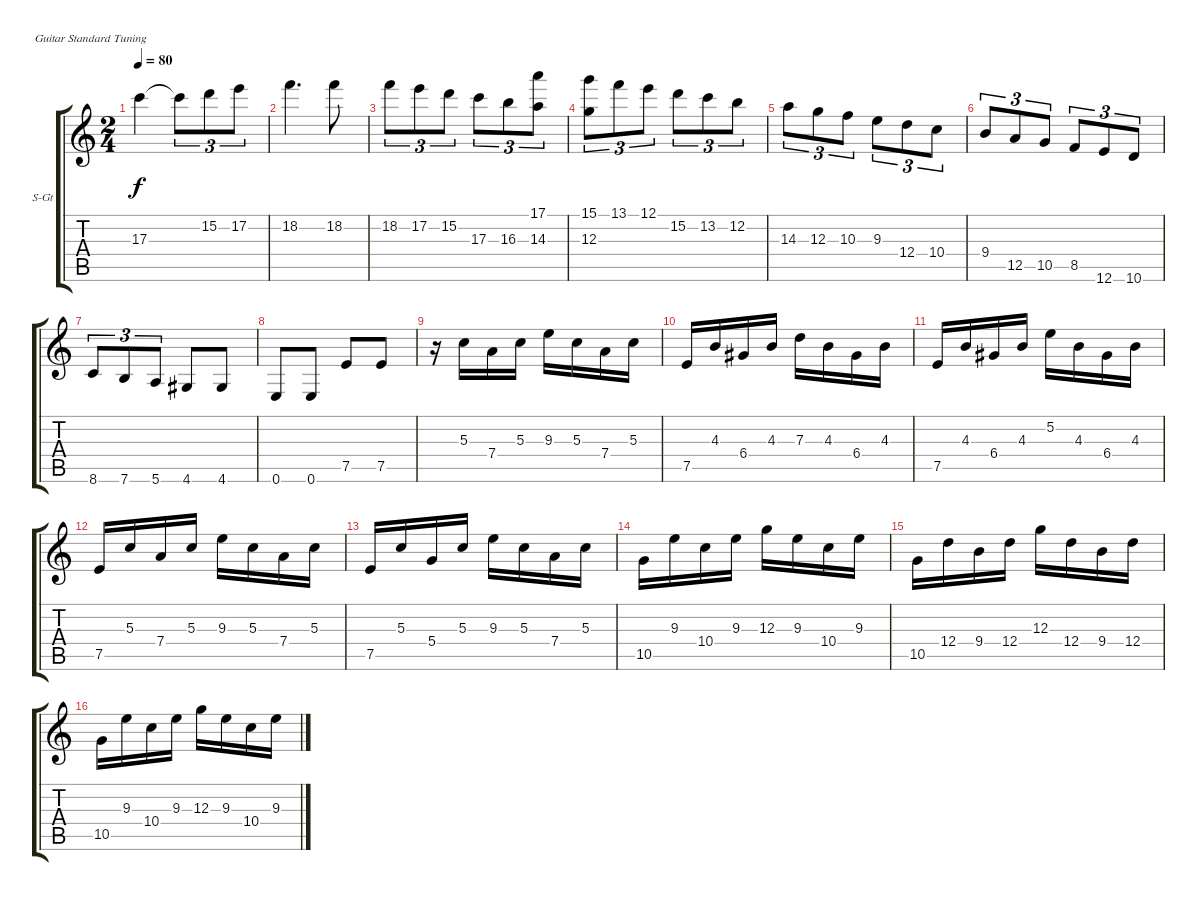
\bracketExtendMode groupsimilarinstruments
\firstSystemTrackNameOrientation horizontal
\otherSystemsTrackNameOrientation horizontal
\track ("Piste 1" "S-Gt") {instrument acousticguitarsteel}
\staff {score tabs}
\tuning (E4 B3 G3 D3 A2 E2)
\ts (2 4)
\tempo 80
\clef g2
\ks c
17.3.4{dy f} 17.3{t}.8{tu (3 2)} 15.2.8{tu (3 2)} 17.2.8{tu (3 2)} |
18.2.4{d} 18.2.8 |
18.2.8{tu (3 2)} 17.2.8{tu (3 2)} 15.2.8{tu (3 2)} 17.3.8{tu (3 2)} 16.3.8{tu (3 2)} (17.1 14.3).8{tu (3 2)} |
(15.1 12.3).8{tu (3 2)} 13.1.8{tu (3 2)} 12.1.8{tu (3 2)} 15.2.8{tu (3 2)} 13.2.8{tu (3 2)} 12.2.8{tu (3 2)} |
14.3.8{tu (3 2)} 12.3.8{tu (3 2)} 10.3.8{tu (3 2)} 9.3.8{tu (3 2)} 12.4.8{tu (3 2)} 10.4.8{tu (3 2)} |
9.4.8{tu (3 2)} 12.5.8{tu (3 2)} 10.5.8{tu (3 2)} 8.5.8{tu (3 2)} 12.6.8{tu (3 2)} 10.6.8{tu (3 2)} |
8.6.8{tu (3 2)} 7.6.8{tu (3 2)} 5.6.8{tu (3 2)} 4.6.8 4.6.8 |
0.6.8 0.6.8 7.5.8 7.5.8 |
\ks aminor
r.16 5.3.16 7.4.16 5.3.16 9.3.16 5.3.16 7.4.16 5.3.16 |
7.5.16 4.3.16 6.4.16 4.3.16 7.3.16 4.3.16 6.4.16 4.3.16 |
7.5.16 4.3.16 6.4.16 4.3.16 5.2.16 4.3.16 6.4.16 4.3.16 |
7.5.16 5.3.16 7.4.16 5.3.16 9.3.16 5.3.16 7.4.16 5.3.16 |
7.5.16 5.3.16 5.4.16 5.3.16 9.3.16 5.3.16 7.4.16 5.3.16 |
10.5.16 9.3.16 10.4.16 9.3.16 12.3.16 9.3.16 10.4.16 9.3.16 |
10.5.16 12.4.16 9.4.16 12.4.16 12.3.16 12.4.16 9.4.16 12.4.16 |
10.5.16 9.3.16 10.4.16 9.3.16 12.3.16 9.3.16 10.4.16 9.3.16
